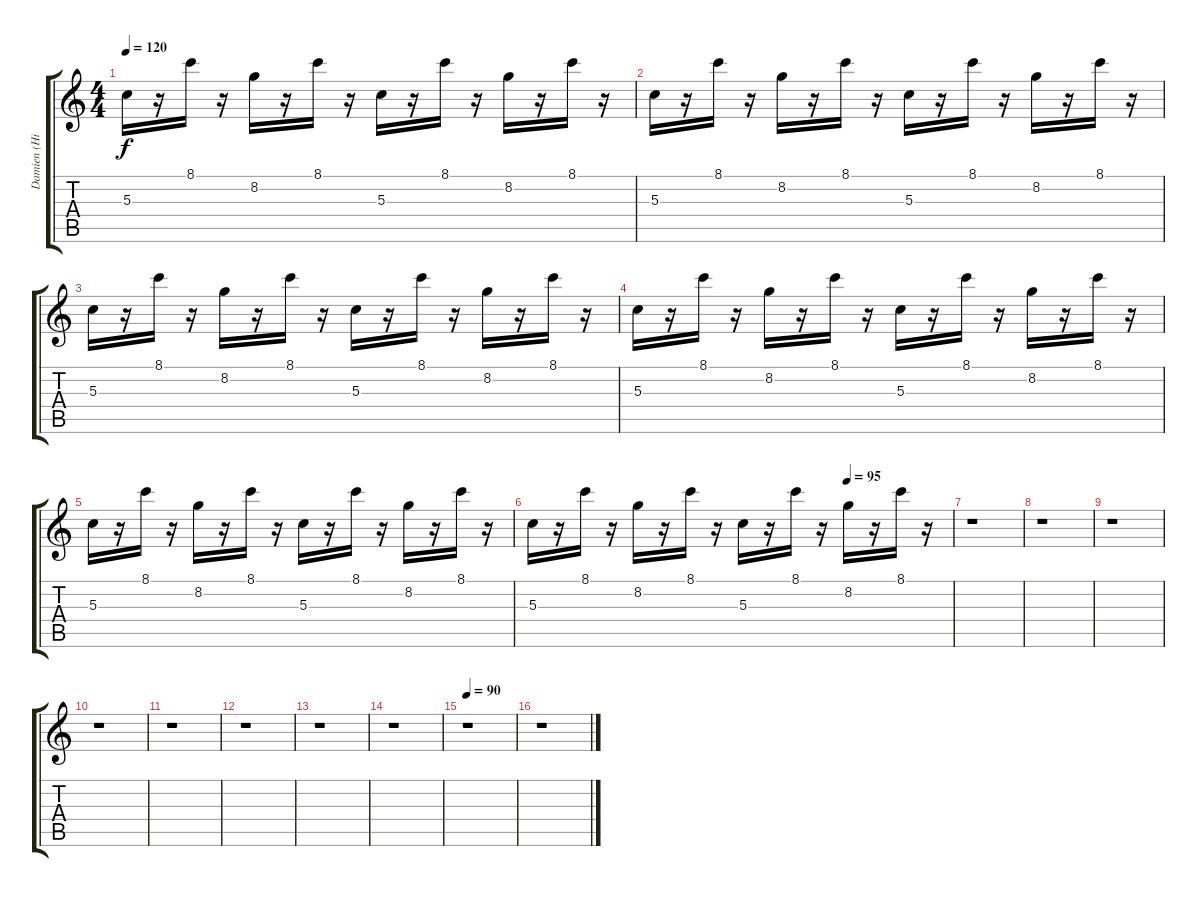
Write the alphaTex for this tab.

\track ("Damien (HighKeyb)" "Damien (Hi") {instrument stringensemble1}
\staff {score tabs}
\tuning (E5 B4 G4 D4 A3 D3) {hide}
\ts (4 4)
\tempo 120
\clef g2
\ks c
5.3.16{dy f} r.16 8.1.16 r.16 8.2.16 r.16 8.1.16 r.16 5.3.16 r.16 8.1.16 r.16 8.2.16 r.16 8.1.16 r.16 |
5.3.16 r.16 8.1.16 r.16 8.2.16 r.16 8.1.16 r.16 5.3.16 r.16 8.1.16 r.16 8.2.16 r.16 8.1.16 r.16 |
5.3.16 r.16 8.1.16 r.16 8.2.16 r.16 8.1.16 r.16 5.3.16 r.16 8.1.16 r.16 8.2.16 r.16 8.1.16 r.16 |
5.3.16 r.16 8.1.16 r.16 8.2.16 r.16 8.1.16 r.16 5.3.16 r.16 8.1.16 r.16 8.2.16 r.16 8.1.16 r.16 |
5.3.16 r.16 8.1.16 r.16 8.2.16 r.16 8.1.16 r.16 5.3.16 r.16 8.1.16 r.16 8.2.16 r.16 8.1.16 r.16 |
\tempo (95 0.75)
5.3.16 r.16 8.1.16 r.16 8.2.16 r.16 8.1.16 r.16 5.3.16 r.16 8.1.16 r.16 8.2.16 r.16 8.1.16 r.16 |
r.1 |
r.1 |
r.1 |
r.1 |
r.1 |
r.1 |
r.1 |
r.1 |
\tempo 90
r.1 |
r.1
